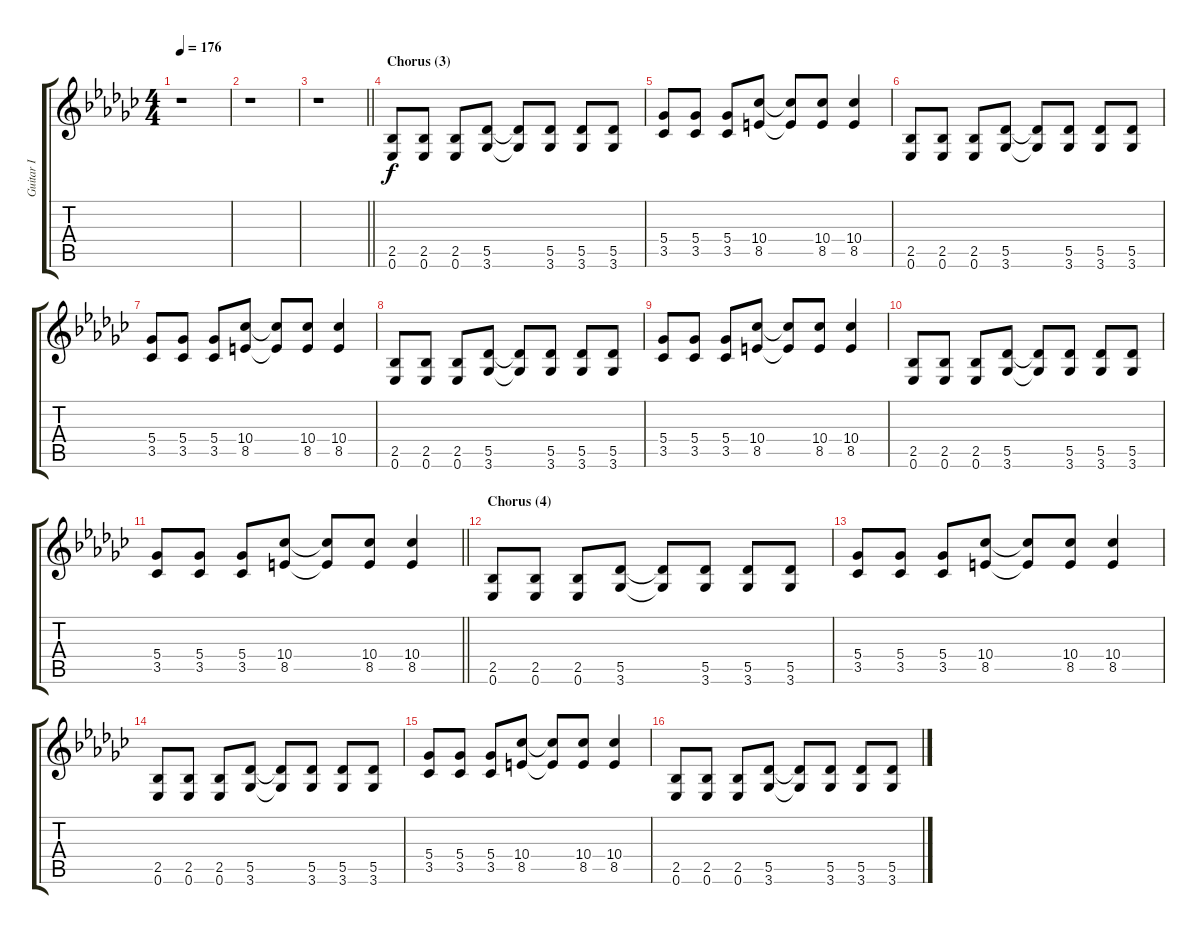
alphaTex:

\track ("Guitar I" "Guitar I") {instrument distortionguitar}
\staff {score tabs}
\tuning (Eb4 Bb3 Gb3 Db3 Ab2 Eb2) {hide}
\ts (4 4)
\tempo 176
\clef g2
\ks ebminor
r.1{dy f} |
r.1 |
\barLineRight lightlight
r.1 |
\section ("" "Chorus (3)")
(2.5 0.6).8 (2.5 0.6).8 (2.5 0.6).8 (5.5 3.6).8 (5.5{t} 3.6{t}).8 (5.5 3.6).8 (5.5 3.6).8 (5.5 3.6).8 |
(5.4 3.5).8 (5.4 3.5).8 (5.4 3.5).8 (10.4 8.5).8 (10.4{t} 8.5{t}).8 (10.4 8.5).8 (10.4 8.5).4 |
(2.5 0.6).8 (2.5 0.6).8 (2.5 0.6).8 (5.5 3.6).8 (5.5{t} 3.6{t}).8 (5.5 3.6).8 (5.5 3.6).8 (5.5 3.6).8 |
(5.4 3.5).8 (5.4 3.5).8 (5.4 3.5).8 (10.4 8.5).8 (10.4{t} 8.5{t}).8 (10.4 8.5).8 (10.4 8.5).4 |
(2.5 0.6).8 (2.5 0.6).8 (2.5 0.6).8 (5.5 3.6).8 (5.5{t} 3.6{t}).8 (5.5 3.6).8 (5.5 3.6).8 (5.5 3.6).8 |
(5.4 3.5).8 (5.4 3.5).8 (5.4 3.5).8 (10.4 8.5).8 (10.4{t} 8.5{t}).8 (10.4 8.5).8 (10.4 8.5).4 |
(2.5 0.6).8 (2.5 0.6).8 (2.5 0.6).8 (5.5 3.6).8 (5.5{t} 3.6{t}).8 (5.5 3.6).8 (5.5 3.6).8 (5.5 3.6).8 |
\barLineRight lightlight
(5.4 3.5).8 (5.4 3.5).8 (5.4 3.5).8 (10.4 8.5).8 (10.4{t} 8.5{t}).8 (10.4 8.5).8 (10.4 8.5).4 |
\section ("" "Chorus (4)")
(2.5 0.6).8 (2.5 0.6).8 (2.5 0.6).8 (5.5 3.6).8 (5.5{t} 3.6{t}).8 (5.5 3.6).8 (5.5 3.6).8 (5.5 3.6).8 |
(5.4 3.5).8 (5.4 3.5).8 (5.4 3.5).8 (10.4 8.5).8 (10.4{t} 8.5{t}).8 (10.4 8.5).8 (10.4 8.5).4 |
(2.5 0.6).8 (2.5 0.6).8 (2.5 0.6).8 (5.5 3.6).8 (5.5{t} 3.6{t}).8 (5.5 3.6).8 (5.5 3.6).8 (5.5 3.6).8 |
(5.4 3.5).8 (5.4 3.5).8 (5.4 3.5).8 (10.4 8.5).8 (10.4{t} 8.5{t}).8 (10.4 8.5).8 (10.4 8.5).4 |
(2.5 0.6).8 (2.5 0.6).8 (2.5 0.6).8 (5.5 3.6).8 (5.5{t} 3.6{t}).8 (5.5 3.6).8 (5.5 3.6).8 (5.5 3.6).8
